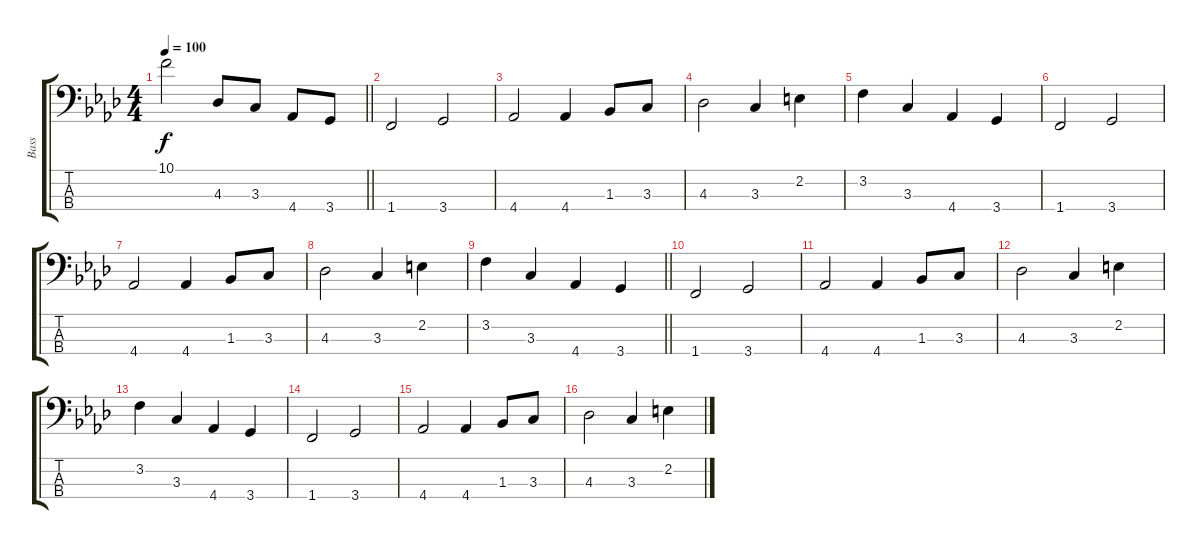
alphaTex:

\track ("Bass" "Bass") {instrument fretlessbass}
\staff {score tabs}
\tuning (G2 D2 A1 E1) {hide}
\ts (4 4)
\tempo 100
\clef f4
\barLineRight lightlight
\ks ab
10.1.2{dy f} 4.3.8 3.3.8 4.4.8 3.4.8 |
1.4.2 3.4.2 |
4.4.2 4.4.4 1.3.8 3.3.8 |
4.3.2 3.3.4 2.2.4 |
3.2.4 3.3.4 4.4.4 3.4.4 |
1.4.2 3.4.2 |
4.4.2 4.4.4 1.3.8 3.3.8 |
4.3.2 3.3.4 2.2.4 |
\barLineRight lightlight
3.2.4 3.3.4 4.4.4 3.4.4 |
1.4.2 3.4.2 |
4.4.2 4.4.4 1.3.8 3.3.8 |
4.3.2 3.3.4 2.2.4 |
3.2.4 3.3.4 4.4.4 3.4.4 |
1.4.2 3.4.2 |
4.4.2 4.4.4 1.3.8 3.3.8 |
4.3.2 3.3.4 2.2.4
